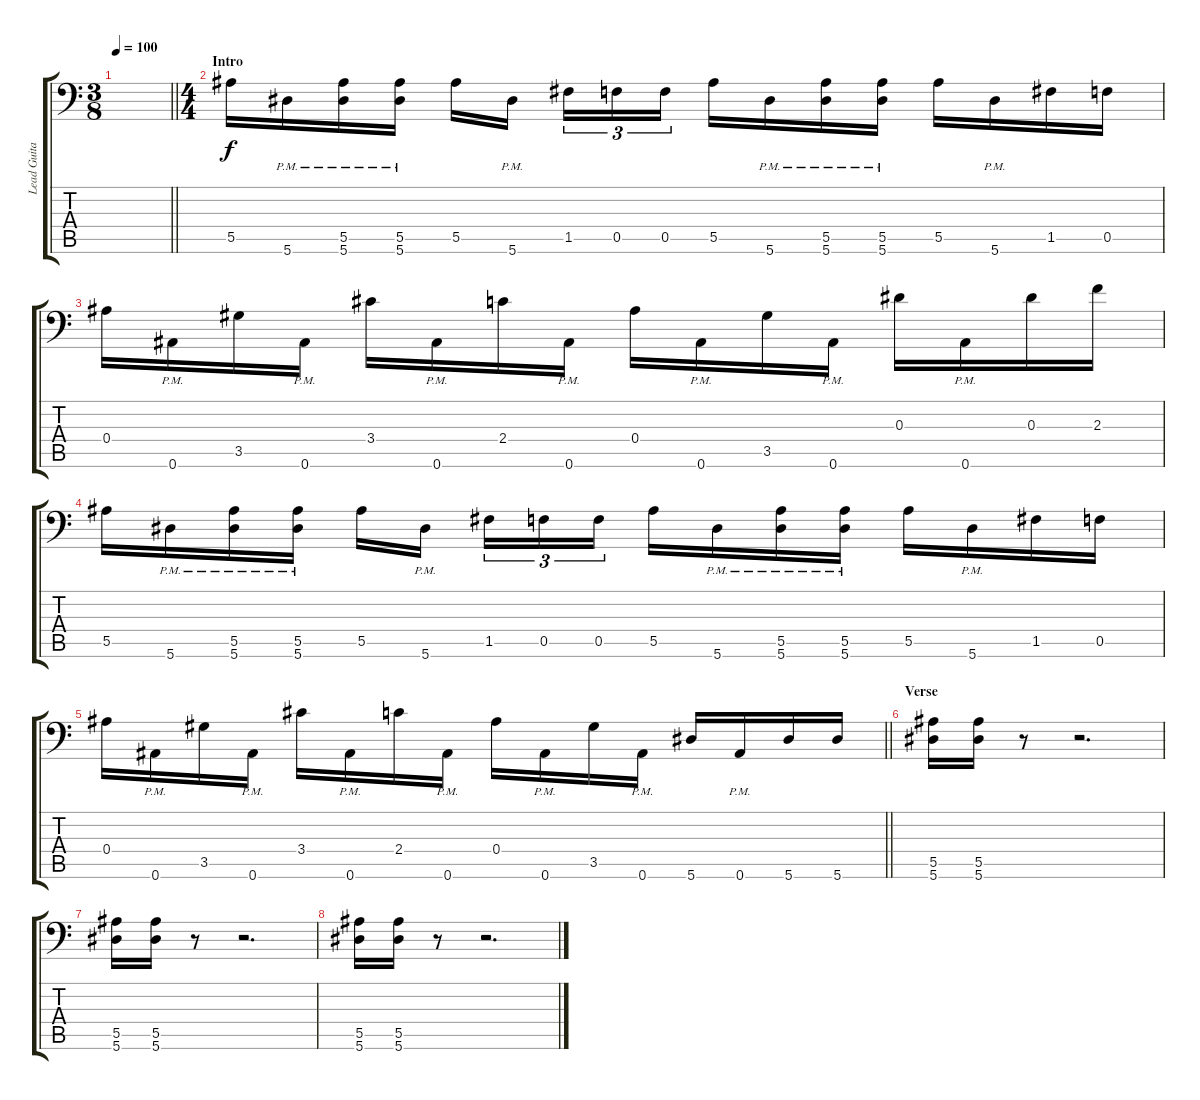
\track ("Lead Guitar" "Lead Guita") {instrument distortionguitar}
\staff {score tabs}
\tuning (C4 G3 Eb3 Bb2 F2 Bb1) {hide}
\ts (3 8)
\tempo 100
\clef f4
\barLineRight lightlight
\ks c
|
\ts (4 4)
\section ("" "Intro")
5.5.16 5.6{pm}.16 (5.5{pm} 5.6{pm}).16 (5.5{pm} 5.6{pm}).16 5.5.16 5.6{pm}.16{beam splitsecondary} 1.5.16{tu (3 2)} 0.5.16{tu (3 2)} 0.5.16{tu (3 2)} 5.5.16 5.6{pm}.16 (5.5{pm} 5.6{pm}).16 (5.5{pm} 5.6{pm}).16 5.5.16 5.6{pm}.16 1.5.16 0.5.16 |
0.4.16 0.6{pm}.16 3.5.16 0.6{pm}.16 3.4.16 0.6{pm}.16 2.4.16 0.6{pm}.16 0.4.16 0.6{pm}.16 3.5.16 0.6{pm}.16 0.3.16 0.6{pm}.16 0.3.16 2.3.16 |
5.5.16 5.6{pm}.16 (5.5{pm} 5.6{pm}).16 (5.5{pm} 5.6{pm}).16 5.5.16 5.6{pm}.16{beam splitsecondary} 1.5.16{tu (3 2)} 0.5.16{tu (3 2)} 0.5.16{tu (3 2)} 5.5.16 5.6{pm}.16 (5.5{pm} 5.6{pm}).16 (5.5{pm} 5.6{pm}).16 5.5.16 5.6{pm}.16 1.5.16 0.5.16 |
\barLineRight lightlight
0.4.16 0.6{pm}.16 3.5.16 0.6{pm}.16 3.4.16 0.6{pm}.16 2.4.16 0.6{pm}.16 0.4.16 0.6{pm}.16 3.5.16 0.6{pm}.16 5.6.16 0.6{pm}.16 5.6.16 5.6.16 |
\section ("" "Verse")
(5.5 5.6).16{balance 8} (5.5 5.6).16 r.8 r.2{d} |
(5.5 5.6).16 (5.5 5.6).16 r.8 r.2{d} |
(5.5 5.6).16 (5.5 5.6).16 r.8 r.2{d}
